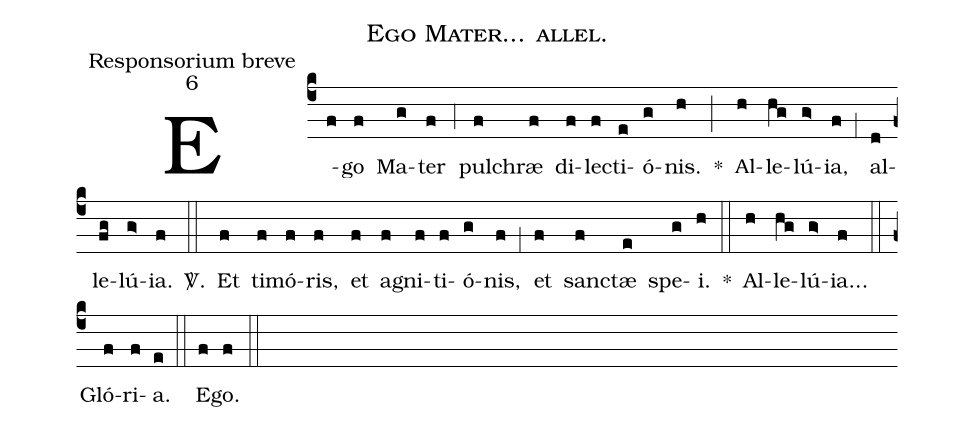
name:Ego Mater... allel.;
office-part:Responsorium breve;
mode:6;
%%
(c4) E(f)go(f) Ma(g)ter(f) (;4) pul(f)chræ(f) di(f)le(f)cti(e)ó(g)nis.(h) *(;) Al(h)le(hg)lú(g>)ia,(f) (;1) al(d)le(fg)lú(g>)ia.(f) <sp>V/</sp>.(::) Et(f) ti(f)mó(f)ris,(f) et(f) a(f)gni(f)ti(f)ó(g)nis,(f) (;1) et(f) san(f)ctæ(e) spe(g)i.(h) *(::) Al(h)le(hg)lú(g>)ia...(f) (::) Gló(f)ri(f)a.(e) (::) E(f)go.(f) (::)
